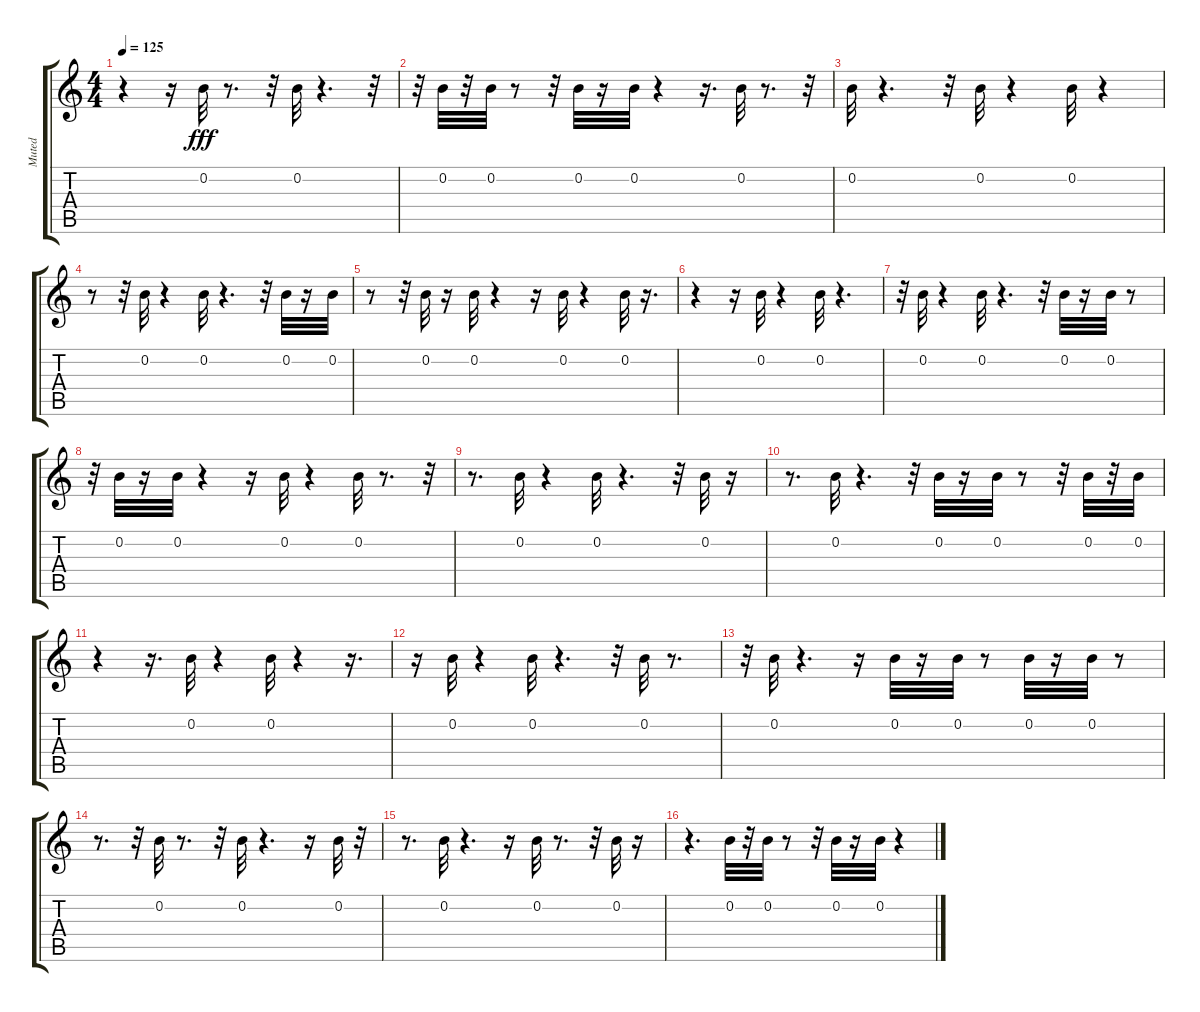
\track ("Muted" "Muted") {instrument electricguitarmuted}
\staff {score tabs}
\tuning (E4 B3 G3 D3 A2 E2) {hide}
\ts (4 4)
\tempo 125
\clef g2
\ks c
r.4{dy fff} r.16 0.2.32 r.8{d} r.32 0.2.32 r.4{d} r.32 |
r.32 0.2.32 r.32 0.2.32 r.8 r.32 0.2.32 r.16 0.2.32 r.4 r.16{d} 0.2.32 r.8{d} r.32 |
0.2.32 r.4{d} r.32 0.2.32 r.4 0.2.32 r.4 |
r.8 r.32 0.2.32 r.4 0.2.32 r.4{d} r.32 0.2.32 r.16 0.2.32 |
r.8 r.32 0.2.32 r.16 0.2.32 r.4 r.16 0.2.32 r.4 0.2.32 r.16{d} |
r.4 r.16 0.2.32 r.4 0.2.32 r.4{d} |
r.32 0.2.32 r.4 0.2.32 r.4{d} r.32 0.2.32 r.16 0.2.32 r.8 |
r.32 0.2.32 r.16 0.2.32 r.4 r.16 0.2.32 r.4 0.2.32 r.8{d} r.32 |
r.8{d} 0.2.32 r.4 0.2.32 r.4{d} r.32 0.2.32 r.16 |
r.8{d} 0.2.32 r.4{d} r.32 0.2.32 r.16 0.2.32 r.8 r.32 0.2.32 r.32 0.2.32 |
r.4 r.16{d} 0.2.32 r.4 0.2.32 r.4 r.16{d} |
r.16 0.2.32 r.4 0.2.32 r.4{d} r.32 0.2.32 r.8{d} |
r.32 0.2.32 r.4{d} r.16 0.2.32 r.16 0.2.32 r.8 0.2.32 r.16 0.2.32 r.8 |
r.8{d} r.32 0.2.32 r.8{d} r.32 0.2.32 r.4{d} r.16 0.2.32 r.32 |
r.8{d} 0.2.32 r.4{d} r.16 0.2.32 r.8{d} r.32 0.2.32 r.16 |
r.4{d} 0.2.32 r.32 0.2.32 r.8 r.32 0.2.32 r.16 0.2.32 r.4
